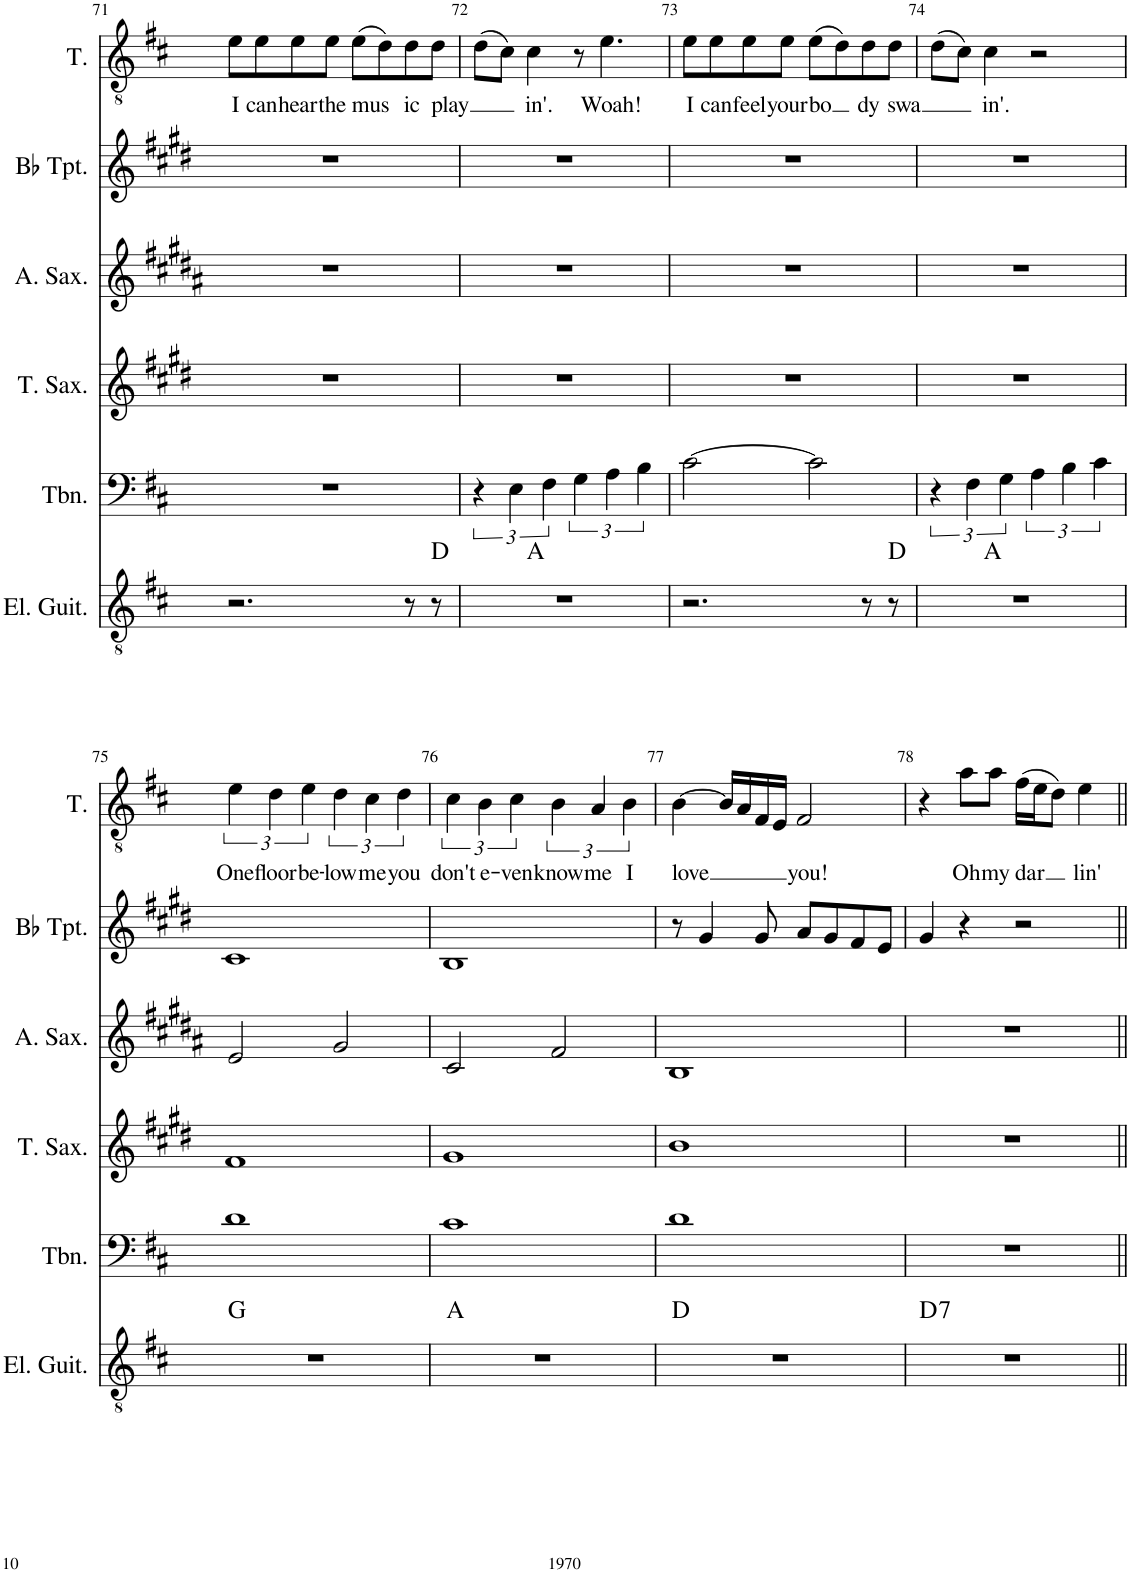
**kern	**harte	**kern	**kern	**kern	**kern	**kern	**text
*part6	*part6	*part5	*part4	*part3	*part2	*part1	*part1
*staff6	*	*staff5	*staff4	*staff3	*staff2	*staff1	*staff1
*I"Electric Guitar	*	*I"Trombone	*I"Tenor Saxophone	*I"Alto Saxophone	*I"Bb Trumpet	*I"Tenor	*
*I'El. Guit.	*	*I'Tbn.	*I'T. Sax.	*I'A. Sax.	*I'Bb Tpt.	*I'T.	*
!!LO:PB:g=z
*clefGv2	*	*clefF4	*clefG2	*clefG2	*clefG2	*clefGv2	*
*	*	*	*Trd8c14	*Trd5c9	*Trd1c2	*	*
*k[f#c#]	*	*k[f#c#]	*k[f#c#g#d#]	*k[f#c#g#d#a#]	*k[f#c#g#d#]	*k[f#c#]	*
*M4/4	*	*M4/4	*M4/4	*M4/4	*M4/4	*M4/4	*
=71	=71	=71	=71	=71	=71	=71	=71
!	!	!	!	!	!	!	!LO:LY:b
2.r	.	1r	1r	1r	1r	8e\L	I
!	!	!	!	!	!	!	!LO:LY:b
.	.	.	.	.	.	8e\	can
!	!	!	!	!	!	!	!LO:LY:b
.	.	.	.	.	.	8e\	hear
!	!	!	!	!	!	!	!LO:LY:b
.	.	.	.	.	.	8e\J	the
!	!	!	!	!	!	!	!LO:LY:b
.	.	.	.	.	.	(8e\L	-mus
.	.	.	.	.	.	8d\)	.
!	!	!	!	!	!	!	!LO:LY:b
8r	.	.	.	.	.	8d\	ic
!	!	!	!	!	!	!	!LO:LY:b
8r	D:maj	.	.	.	.	8d\J	play
=72	=72	=72	=72	=72	=72	=72	=72
*^	*	*	*	*	*	*	*
1r	4ryy	.	6r	1r	1r	1r	(8d\L	.
.	.	.	.	.	.	.	8c#\J)	.
.	.	.	6E\	.	.	.	.	.
!	!	!	!	!	!	!	!	!LO:LY:b
.	2.ryy	A:maj	.	.	.	.	4c#\	in'.
.	.	.	6F#\	.	.	.	.	.
.	.	.	6G\	.	.	.	8r	.
!	!	!	!	!	!	!	!	!LO:LY:b
.	.	.	.	.	.	.	4.e\	Woah!
.	.	.	6A\	.	.	.	.	.
.	.	.	6B\	.	.	.	.	.
=73	=73	=73	=73	=73	=73	=73	=73	=73
!	!	!	!	!	!	!	!	!LO:LY:b
*v	*v	*	*	*	*	*	*	*
2.r	.	[2c#\	1r	1r	1r	8e\L	I
!	!	!	!	!	!	!	!LO:LY:b
.	.	.	.	.	.	8e\	can
!	!	!	!	!	!	!	!LO:LY:b
.	.	.	.	.	.	8e\	feel
!	!	!	!	!	!	!	!LO:LY:b
.	.	.	.	.	.	8e\J	your
!	!	!	!	!	!	!	!LO:LY:b
.	.	2c#\]	.	.	.	(8e\L	bo
.	.	.	.	.	.	8d\)	.
!	!	!	!	!	!	!	!LO:LY:b
8r	.	.	.	.	.	8d\	dy
!	!	!	!	!	!	!	!LO:LY:b
8r	D:maj	.	.	.	.	8d\J	swa
=74	=74	=74	=74	=74	=74	=74	=74
*^	*	*	*	*	*	*	*
1r	4ryy	.	6r	1r	1r	1r	(8d\L	.
.	.	.	.	.	.	.	8c#\J)	.
.	.	.	6F#\	.	.	.	.	.
!	!	!	!	!	!	!	!	!LO:LY:b
.	2.ryy	A:maj	.	.	.	.	4c#\	in'.
.	.	.	6G\	.	.	.	.	.
.	.	.	6A\	.	.	.	2r	.
.	.	.	6B\	.	.	.	.	.
.	.	.	6c#\	.	.	.	.	.
!!LO:LB:g=z
=75	=75	=75	=75	=75	=75	=75	=75	=75
!	!	!	!	!	!	!	!	!LO:LY:b
*v	*v	*	*	*	*	*	*	*
1r	G:maj	1d	1f#	2e/	1c#	6e\	One
!	!	!	!	!	!	!	!LO:LY:b
.	.	.	.	.	.	6d\	floor
!	!	!	!	!	!	!	!LO:LY:b
.	.	.	.	.	.	6e\	be-
!	!	!	!	!	!	!	!LO:LY:b
.	.	.	.	2g#/	.	6d\	-low
!	!	!	!	!	!	!	!LO:LY:b
.	.	.	.	.	.	6c#\	me
!	!	!	!	!	!	!	!LO:LY:b
.	.	.	.	.	.	6d\	you
=76	=76	=76	=76	=76	=76	=76	=76
!	!	!	!	!	!	!	!LO:LY:b
1r	A:maj	1c#	1g#	2c#/	1B	6c#\	don't
!	!	!	!	!	!	!	!LO:LY:b
.	.	.	.	.	.	6B\	e-
!	!	!	!	!	!	!	!LO:LY:b
.	.	.	.	.	.	6c#\	-ven
!	!	!	!	!	!	!	!LO:LY:b
.	.	.	.	2f#/	.	6B\	know
!	!	!	!	!	!	!	!LO:LY:b
.	.	.	.	.	.	6A/	me
!	!	!	!	!	!	!	!LO:LY:b
.	.	.	.	.	.	6B\	I
=77	=77	=77	=77	=77	=77	=77	=77
!	!	!	!	!	!	!	!LO:LY:b
1r	D:maj	1d	1b	1B	8r	[4B\	love
.	.	.	.	.	4g#/	.	.
.	.	.	.	.	.	16B/LL]	.
.	.	.	.	.	.	16A/	.
.	.	.	.	.	8g#/	16F#/	.
.	.	.	.	.	.	16E/JJ	.
!	!	!	!	!	!	!	!LO:LY:b
.	.	.	.	.	8a/L	2F#/	you!
.	.	.	.	.	8g#/	.	.
.	.	.	.	.	8f#/	.	.
.	.	.	.	.	8e/J	.	.
=78	=78	=78	=78	=78	=78	=78	=78
!	!LO:H:kt=7	!	!	!	!	!	!
1r	D:7	1r	1r	1r	4g#/	4r	.
!	!	!	!	!	!	!	!LO:LY:b
.	.	.	.	.	4r	8a\L	Oh
!	!	!	!	!	!	!	!LO:LY:b
.	.	.	.	.	.	8a\J	my
!	!	!	!	!	!	!	!LO:LY:b
.	.	.	.	.	2r	(16f#\LL	dar
.	.	.	.	.	.	16e\J	.
.	.	.	.	.	.	8d\J)	.
!	!	!	!	!	!	!	!LO:LY:b
.	.	.	.	.	.	4e\	lin'
=||	=||	=||	=||	=||	=||	=||	=||
*-	*-	*-	*-	*-	*-	*-	*-
